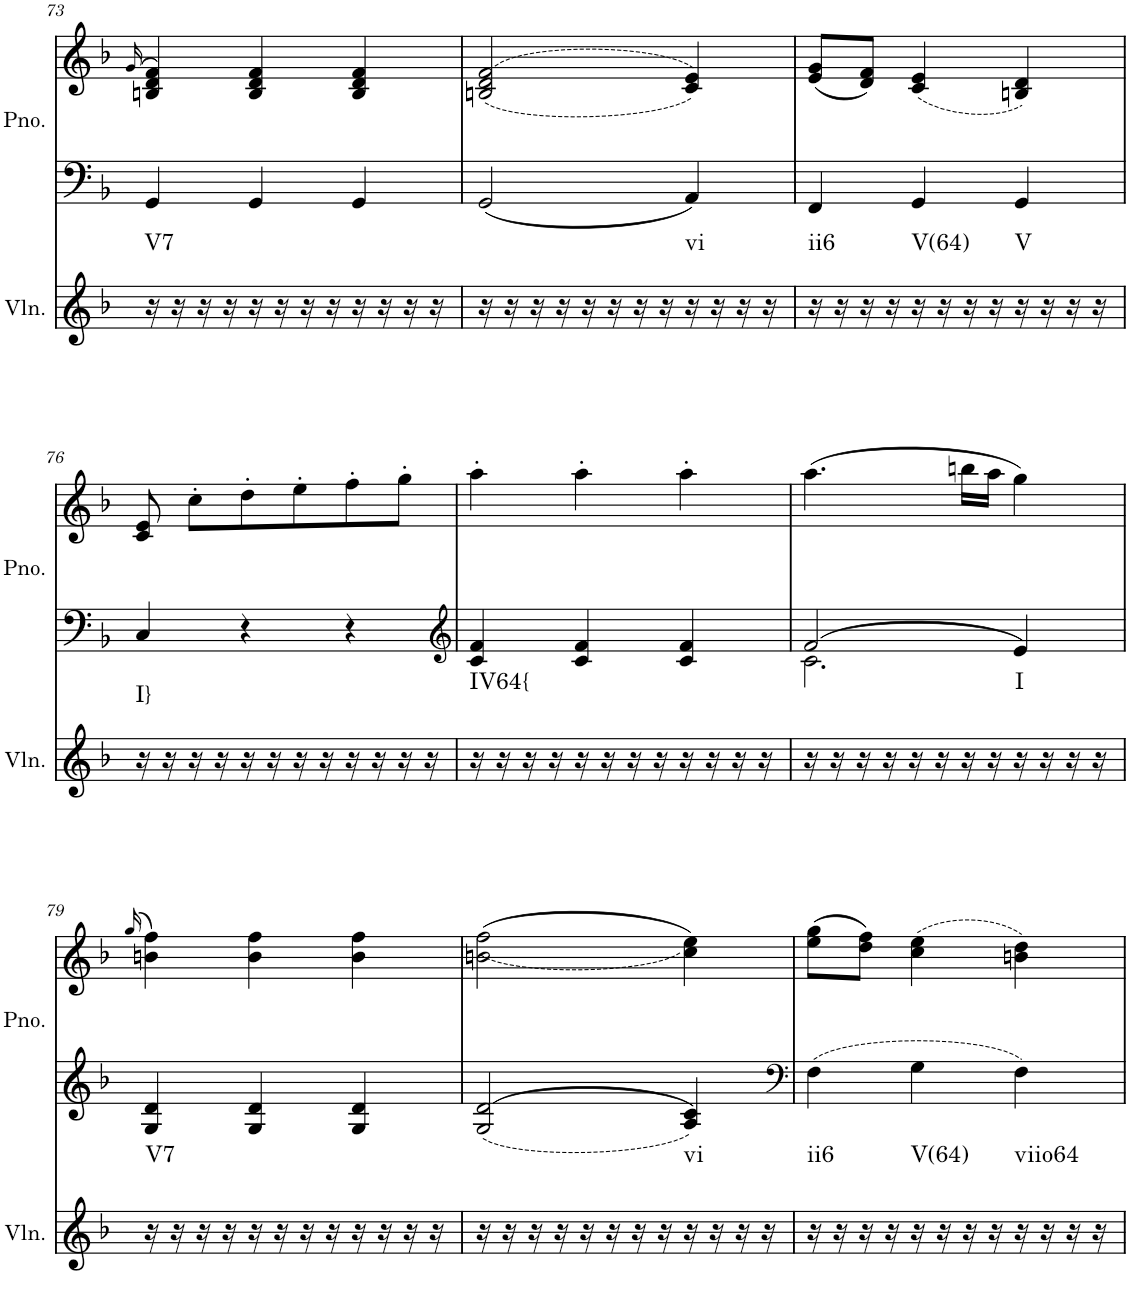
**kern	**harte	**kern	**kern
*part2	*part2	*part1	*part1
*staff3	*	*staff2	*staff1
*I"Violin	*	*I"Piano, Piano right	*
*I'Vln.	*	*I'Pno.	*
!!LO:PB:g=z
*clefG2	*	*clefF4	*clefG2
*k[b-]	*	*k[b-]	*k[b-]
*M3/4	*	*M3/4	*M3/4
=73	=73	=73	=73
.	.	.	(>16qg/
!	!LO:H:kt=V7	!	!
16r	N	4GG/	4Bn/ 4d/ 4f/)
16r	.	.	.
16r	.	.	.
16r	.	.	.
16r	.	4GG/	4B/ 4d/ 4f/
16r	.	.	.
16r	.	.	.
16r	.	.	.
16r	.	4GG/	4B/ 4d/ 4f/
16r	.	.	.
16r	.	.	.
16r	.	.	.
=74	=74	=74	=74
16r	.	2GG/	(>(2Bn/ 2d/ 2f/
16r	.	.	.
16r	.	.	.
16r	.	.	.
16r	.	.	.
16r	.	.	.
16r	.	.	.
16r	.	.	.
!	!LO:H:kt=vi	!	!
16r	N	4AA/	4c/ 4e/))
16r	.	.	.
16r	.	.	.
16r	.	.	.
=75	=75	=75	=75
!	!LO:H:kt=ii6	!	!
16r	N	4FF/	(8e/ 8g/L
16r	.	.	.
16r	.	.	8d/ 8f/J)
16r	.	.	.
!	!LO:H:kt=V(64)	!	!
16r	N	4GG/	(4c/ 4e/
16r	.	.	.
16r	.	.	.
16r	.	.	.
!	!LO:H:kt=V	!	!
16r	N	4GG/	4Bn/ 4d/)
16r	.	.	.
16r	.	.	.
16r	.	.	.
!!LO:LB:g=z
=76	=76	=76	=76
!	!LO:H:kt=I}	!	!
16r	N	4C/	8c/ 8e/
16r	.	.	.
16r	.	.	8cc'\L
16r	.	.	.
16r	.	4r	8dd'\
16r	.	.	.
16r	.	.	8ee'\
16r	.	.	.
16r	.	4r	8ff'\
16r	.	.	.
16r	.	.	8gg'\J
16r	.	.	.
=77	=77	=77	=77
*	*	*clefG2	*
!	!LO:H:kt=IV64{	!	!
16r	N	4c/ 4f/	4aa'\
16r	.	.	.
16r	.	.	.
16r	.	.	.
16r	.	4c/ 4f/	4aa'\
16r	.	.	.
16r	.	.	.
16r	.	.	.
16r	.	4c/ 4f/	4aa'\
16r	.	.	.
16r	.	.	.
16r	.	.	.
=78	=78	=78	=78
*	*	*^	*
16r	.	2f/	2.c\	(4.aa\
16r	.	.	.	.
16r	.	.	.	.
16r	.	.	.	.
16r	.	.	.	.
16r	.	.	.	.
16r	.	.	.	16bbn\LL
16r	.	.	.	16aa\JJ
!	!LO:H:kt=I	!	!	!
16r	N	4e/	.	4gg\)
16r	.	.	.	.
16r	.	.	.	.
16r	.	.	.	.
*	*	*v	*v	*
!!LO:LB:g=z
=79	=79	=79	=79
.	.	.	(>16qgg/
!	!LO:H:kt=V7	!	!
16r	N	4G/ 4d/	4bn\ 4ff\)
16r	.	.	.
16r	.	.	.
16r	.	.	.
16r	.	4G/ 4d/	4b\ 4ff\
16r	.	.	.
16r	.	.	.
16r	.	.	.
16r	.	4G/ 4d/	4b\ 4ff\
16r	.	.	.
16r	.	.	.
16r	.	.	.
=80	=80	=80	=80
16r	.	2G/ 2d/	(<(2bn\ 2ff\
16r	.	.	.
16r	.	.	.
16r	.	.	.
16r	.	.	.
16r	.	.	.
16r	.	.	.
16r	.	.	.
!	!LO:H:kt=vi	!	!
16r	N	4A/ 4c/	4cc\ 4ee\))
16r	.	.	.
16r	.	.	.
16r	.	.	.
=81	=81	=81	=81
*	*	*clefF4	*
!	!LO:H:kt=ii6	!	!
16r	N	4F\	(8ee\ 8gg\L
16r	.	.	.
16r	.	.	8dd\ 8ff\J)
16r	.	.	.
!	!LO:H:kt=V(64)	!	!
16r	N	4G\	(4cc\ 4ee\
16r	.	.	.
16r	.	.	.
16r	.	.	.
!	!LO:H:kt=viio64	!	!
16r	N	4F\	4bn\ 4dd\)
16r	.	.	.
16r	.	.	.
16r	.	.	.
=	=	=	=
*-	*-	*-	*-
